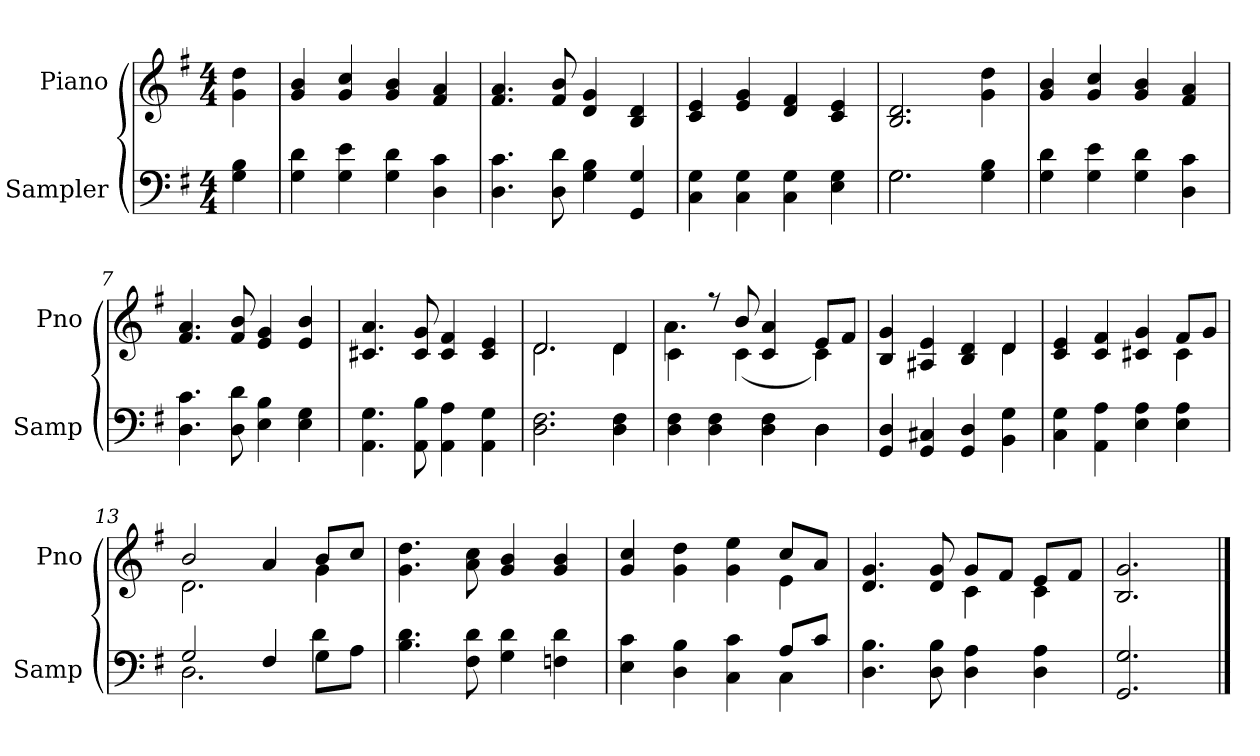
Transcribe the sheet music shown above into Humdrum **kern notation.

**kern	**kern
*part2	*part1
*staff2	*staff1
*I"Sampler	*I"Piano
*I'Samp	*I'Pno
*clefF4	*clefG2
*k[f#]	*k[f#]
*G:	*G:
*M4/4	*M4/4
=1	=1
4G 4B	4g 4dd
=2	=2
4G 4d	4g 4b
4G 4e	4g 4cc
4G 4d	4g 4b
4D 4c	4f# 4a
=3	=3
4.D 4.c	4.f# 4.a
8D 8d	8f# 8b
4G 4B	4d 4g
4GG 4G	4B 4d
=4	=4
4C 4G	4c 4e
4C 4G	4e 4g
4C 4G	4d 4f#
4E 4G	4c 4e
=5	=5
*^	*
2.G\	2.G	2.B 2.d
4G 4B	4ryy	4g 4dd
*v	*v	*
=6	=6
4G 4d	4g 4b
4G 4e	4g 4cc
4G 4d	4g 4b
4D 4c	4f# 4a
=7	=7
4.D 4.c	4.f# 4.a
8D 8d	8f# 8b
4E 4B	4e 4g
4E 4G	4e 4b
=8	=8
4.AA 4.G	4.c#X 4.a
8AA 8B	8c# 8g
4AA 4A	4c# 4f#
4AA 4G	4c# 4e
=9	=9
*	*^
2.D 2.F#	2.d/	2.d
4D 4F#	4d/	4d
=10	=10	=10
*^	*	*
4D 4F#	2.ryy	4c\	4.a
4D 4F#	.	8r	.
.	.	8b/	(4c
4D 4F#	.	4c 4a	.
.	.	.	8ryy
4D\	4D	8e/L	4c)
.	.	8f#/J	.
*v	*v	*	*
=11	=11	=11
4GG 4D	4B 4g	2.ryy
4GG 4C#X	4A#X 4e	.
4GG 4D	4B 4d	.
4BB 4G	4d/	4d
=12	=12	=12
4C 4G	4c 4e	2.ryy
4AA 4A	4c 4f#	.
4E 4A	4c#X 4g	.
4E 4A	8f#/L	4c#
.	8g/J	.
=13	=13	=13
*^	*	*
2G/	2.D	2b/	2.d
4F#/	.	4a/	.
8G\L	4d	8b/L	4g
8A\J	.	8cc/J	.
*v	*v	*	*
*	*v	*v
=14	=14
4.B 4.d	4.g 4.dd
8F# 8d	8a 8cc
4G 4d	4g 4b
4Fn 4d	4g 4b
=15	=15
*^	*^
4E 4c	2.ryy	4g 4cc	2.ryy
4D 4B	.	4g 4dd	.
4C 4c	.	4g 4ee	.
8A/L	4C	8cc/L	4e
8c/J	.	8a/J	.
*v	*v	*	*
=16	=16	=16
4.D 4.B	4.d 4.g	2ryy
8D 8B	8d 8g	.
4D 4A	8g/L	4c
.	8f#/J	.
4D 4A	8e/L	4c
.	8f#/J	.
*	*v	*v
=17	=17
2.GG 2.G	2.B 2.g
==	==
*-	*-
